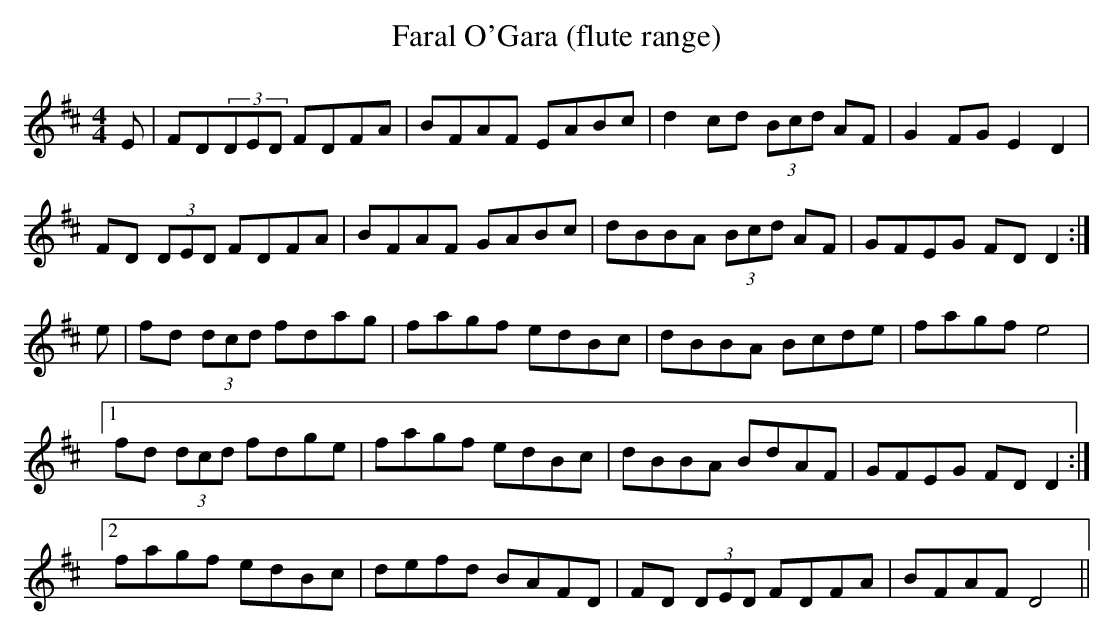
X:1
T:Faral O'Gara (flute range)
M:4/4
L:1/8
K:D
E|FD(3DED FDFA|BFAF EABc|d2 cd (3Bcd AF|G2 FG E2D2|
FD (3DED FDFA|BFAF GABc|dBBA (3Bcd AF|GFEG FD D2:|
e|fd (3dcd fdag|fagf edBc|dBBA Bcde|fagfe4|
[1fd (3dcd fdge|fagf edBc|dBBA BdAF|GFEG FDD2:|
[2fagf edBc|defd BAFD|FD (3DED FDFA|BFAF D4||
